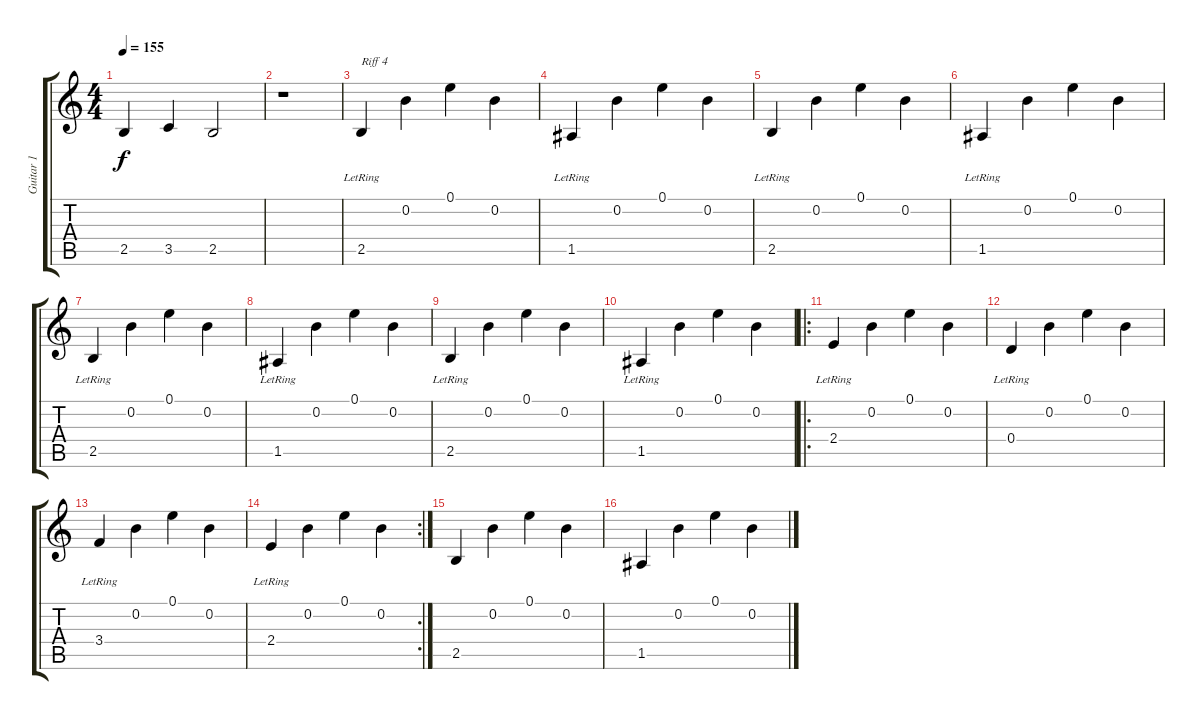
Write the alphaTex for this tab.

\track ("Guitar 1" "Guitar 1") {instrument electricguitarclean}
\staff {score tabs}
\tuning (E4 B3 G3 D3 A2 E2) {hide}
\ts (4 4)
\tempo 155
\clef g2
\ks c
2.5.4{dy f} 3.5.4 2.5.2 |
r.1 |
2.5{lr}.4{txt "Riff 4"} 0.2.4 0.1.4 0.2.4 |
1.5{lr}.4 0.2.4 0.1.4 0.2.4 |
2.5{lr}.4 0.2.4 0.1.4 0.2.4 |
1.5{lr}.4 0.2.4 0.1.4 0.2.4 |
2.5{lr}.4 0.2.4 0.1.4 0.2.4 |
1.5{lr}.4 0.2.4 0.1.4 0.2.4 |
2.5{lr}.4 0.2.4 0.1.4 0.2.4 |
1.5{lr}.4 0.2.4 0.1.4 0.2.4 |
\ro
2.4{lr}.4 0.2.4 0.1.4 0.2.4 |
0.4{lr}.4 0.2.4 0.1.4 0.2.4 |
3.4{lr}.4 0.2.4 0.1.4 0.2.4 |
\rc 2
2.4{lr}.4 0.2.4 0.1.4 0.2.4 |
2.5.4 0.2.4 0.1.4 0.2.4 |
1.5.4 0.2.4 0.1.4 0.2.4
